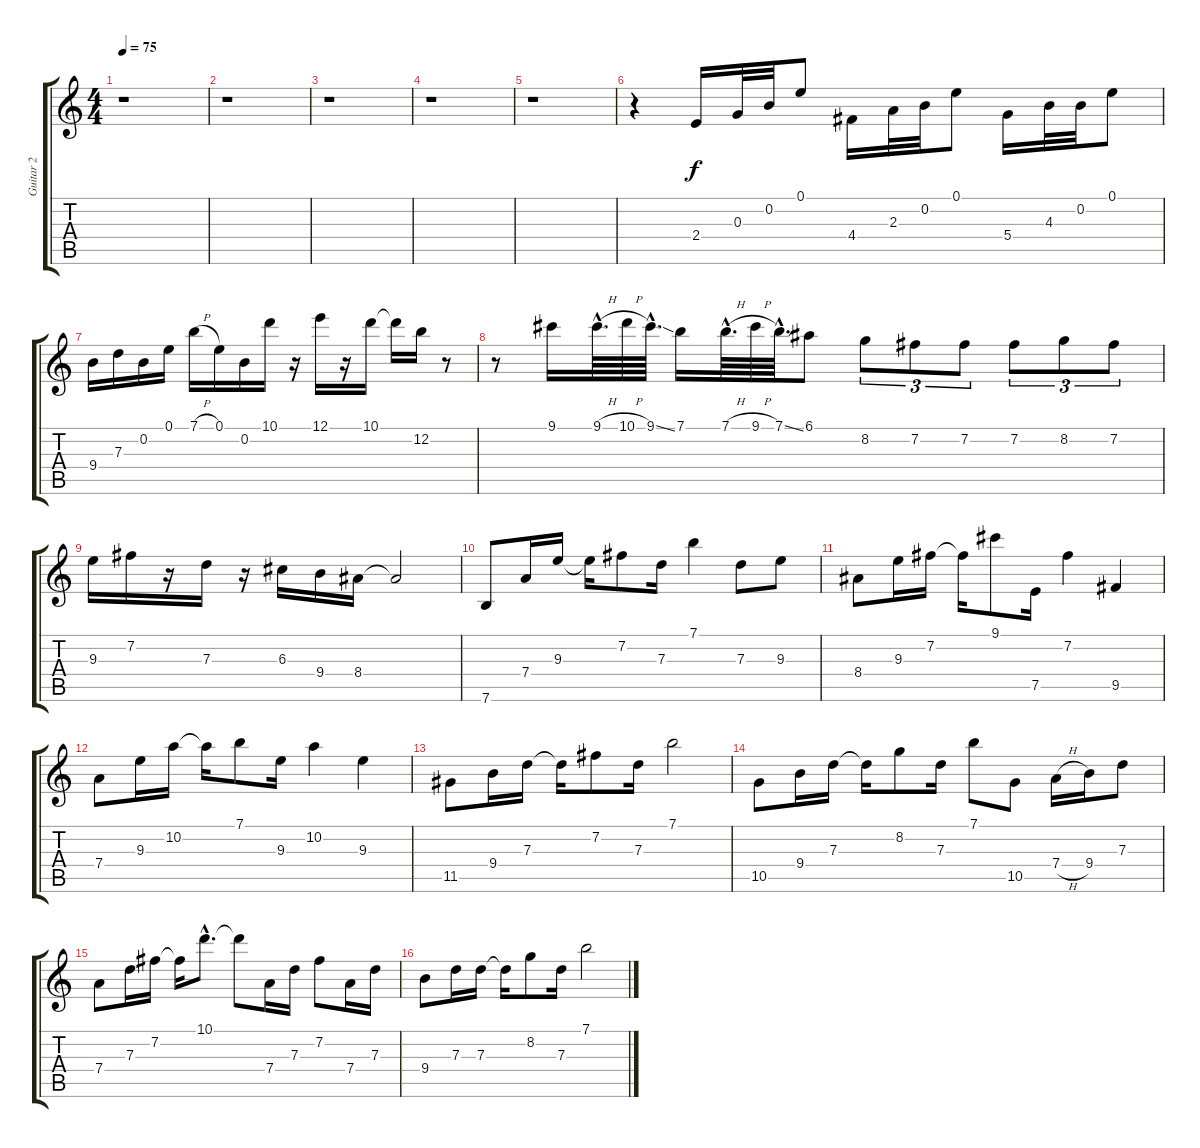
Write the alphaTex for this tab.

\track ("Guitar 2" "Guitar 2") {instrument acousticguitarnylon}
\staff {score tabs}
\tuning (E4 B3 G3 D3 A2 E2) {hide}
\ts (4 4)
\tempo 75
\clef g2
\ks c
r.1{dy f} |
r.1 |
r.1 |
r.1 |
r.1 |
r.4 2.4.16 0.3.32 0.2.32 0.1.8 4.4.16 2.3.32 0.2.32 0.1.8 5.4.16 4.3.32 0.2.32 0.1.8 |
9.4.16 7.3.16 0.2.16 0.1.16 7.1{h}.16 0.1.16 0.2.16 10.1.16 r.16 12.1.16 r.16 10.1.16 10.1{t}.16 12.2.16 r.8 |
r.8 9.1.16 9.1{h hac}.64{d} 10.1{h}.64 9.1{ss hac}.64{d} 7.1.16 7.1{h hac}.64{d} 9.1{h}.64 7.1{ss hac}.64{d} 6.1.8 8.2.8{tu (3 2)} 7.2.8{tu (3 2)} 7.2.8{tu (3 2)} 7.2.8{tu (3 2)} 8.2.8{tu (3 2)} 7.2.8{tu (3 2)} |
9.3.16 7.2.16 r.16 7.3.16 r.16 6.3.16 9.4.16 8.4.16 8.4{t}.2 |
7.6.8 7.4.16 9.3.16 9.3{t}.16 7.2.8 7.3.16 7.1.4 7.3.8 9.3.8 |
8.4.8 9.3.16 7.2.16 7.2{t}.16 9.1.8 7.5.16 7.2.4 9.5.4 |
7.4.8 9.3.16 10.2.16 10.2{t}.16 7.1.8 9.3.16 10.2.4 9.3.4 |
11.5.8 9.4.16 7.3.16 7.3{t}.16 7.2.8 7.3.16 7.1.2 |
10.5.8 9.4.16 7.3.16 7.3{t}.16 8.2.8 7.3.16 7.1.8 10.5.8 7.4{h}.16 9.4.16 7.3.8 |
7.4.8 7.3.16 7.2.16 7.2{t}.16 10.1{hac}.8{d} 10.1{t}.8 7.4.16 7.3.16 7.2.8 7.4.16 7.3.16 |
9.4.8 7.3.16 7.3.16 7.3{t}.16 8.2.8 7.3.16 7.1.2
